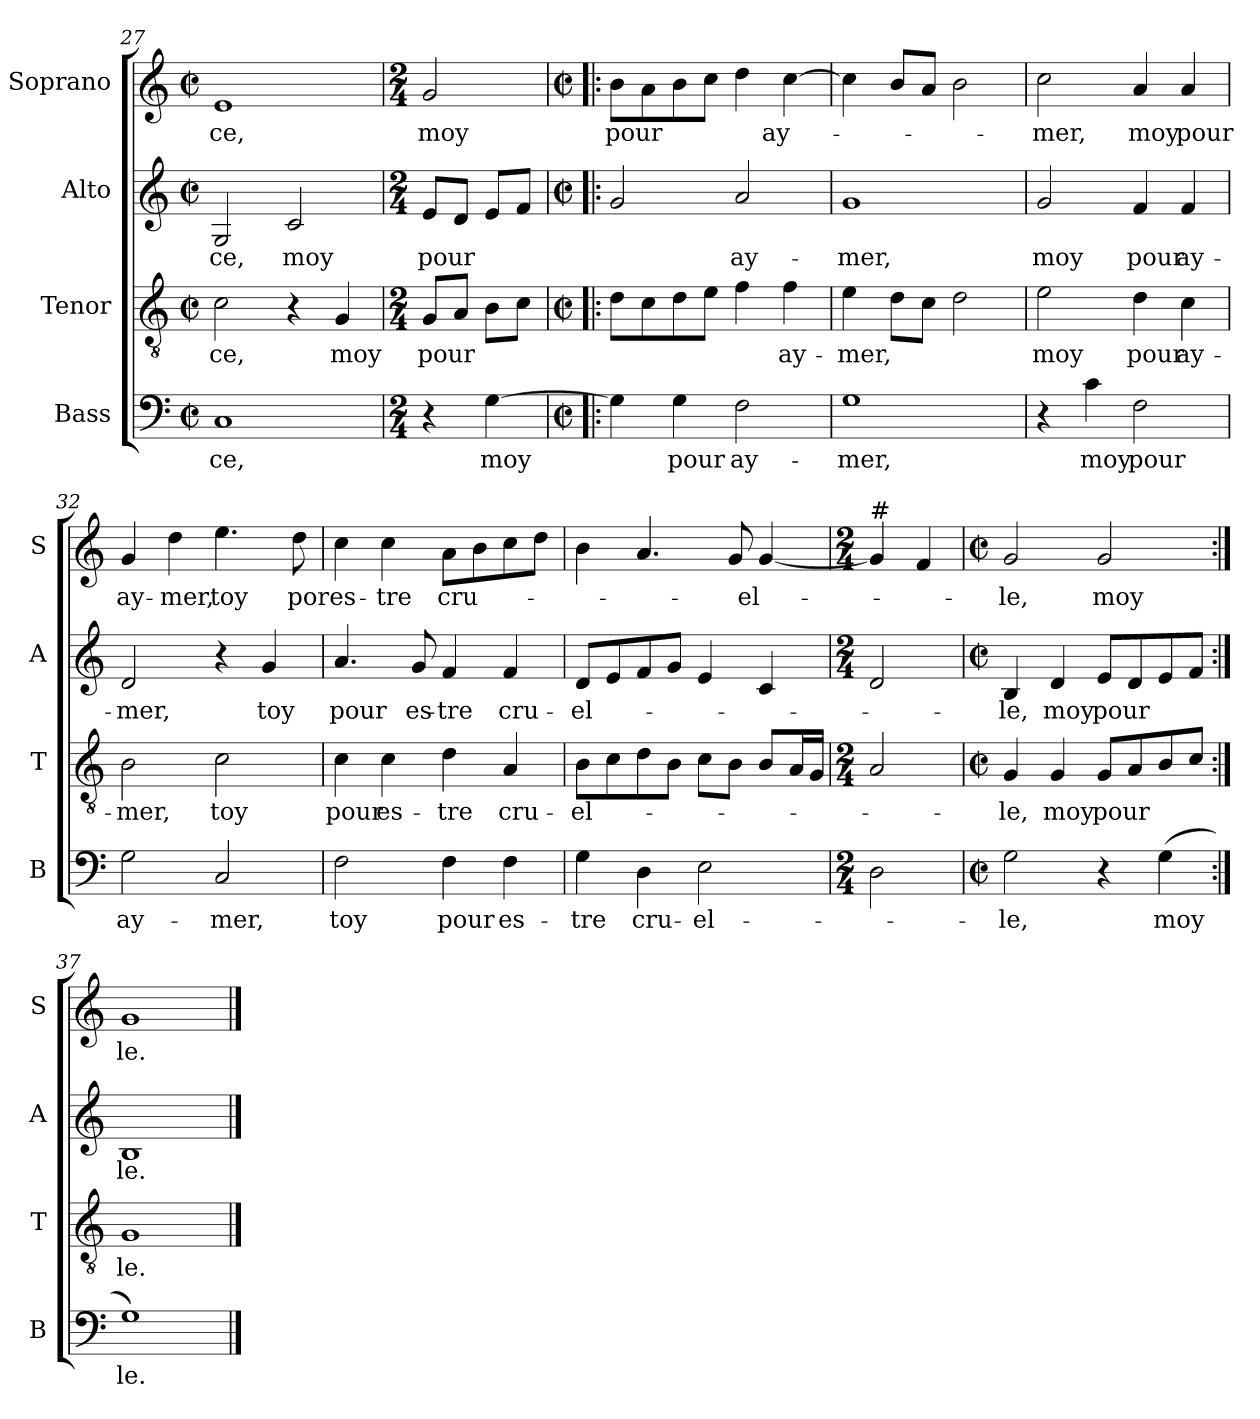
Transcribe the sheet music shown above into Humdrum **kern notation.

**kern	**text	**kern	**text	**kern	**text	**kern	**text
*part4	*part4	*part3	*part3	*part2	*part2	*part1	*part1
*staff4	*staff4	*staff3	*staff3	*staff2	*staff2	*staff1	*staff1
*I"Bass	*	*I"Tenor	*	*I"Alto	*	*I"Soprano	*
*I'B	*	*I'T	*	*I'A	*	*I'S	*
*clefF4	*	*clefGv2	*	*clefG2	*	*clefG2	*
*k[]	*	*k[]	*	*k[]	*	*k[]	*
*C:	*	*C:	*	*C:	*	*C:	*
*M2/2	*	*M2/2	*	*M2/2	*	*M2/2	*
*met(c|)	*	*met(c|)	*	*met(c|)	*	*met(c|)	*
=27	=27	=27	=27	=27	=27	=27	=27
!	!LO:LY:b	!	!LO:LY:b	!	!LO:LY:b	!	!LO:LY:b
1C	-ce,	2c\	-ce,	2G/	-ce,	1e	-ce,
!	!	!	!	!	!LO:LY:b	!	!
.	.	4r	.	2c/	moy	.	.
!	!	!	!LO:LY:b	!	!	!	!
.	.	4G/	moy	.	.	.	.
=28	=28	=28	=28	=28	=28	=28	=28
*M2/4	*	*M2/4	*	*M2/4	*	*M2/4	*
!	!	!	!LO:LY:b	!	!LO:LY:b	!	!LO:LY:b
4r	.	8G/L	pour	8e/L	pour	2g/	moy
.	.	8A/J	.	8d/J	.	.	.
!	!LO:LY:b	!	!	!	!	!	!
[4G\	moy	8B\L	.	8e/L	.	.	.
.	.	8c\J	.	8f/J	.	.	.
=29!|:	=29!|:	=29!|:	=29!|:	=29!|:	=29!|:	=29!|:	=29!|:
*M2/2	*	*M2/2	*	*M2/2	*	*M2/2	*
*met(c|)	*	*met(c|)	*	*met(c|)	*	*met(c|)	*
!	!	!	!	!	!	!	!LO:LY:b
4G\]	.	8d\L	.	2g/	.	8b\L	pour
.	.	8c\	.	.	.	8a\	.
!	!LO:LY:b	!	!	!	!	!	!
4G\	pour	8d\	.	.	.	8b\	.
.	.	8e\J	.	.	.	8cc\J	.
!	!LO:LY:b	!	!	!	!LO:LY:b	!	!
2F\	ay-	4f\	.	2a/	ay-	4dd\	.
!	!	!	!LO:LY:b	!	!	!	!LO:LY:b
.	.	4f\	ay-	.	.	[4cc\	ay-
!!LO:LB:g=z
=30	=30	=30	=30	=30	=30	=30	=30
!	!LO:LY:b	!	!LO:LY:b	!	!LO:LY:b	!	!
1G	-mer,	4e\	-mer,	1g	-mer,	4cc\]	.
.	.	8d\L	.	.	.	8b/L	.
.	.	8c\J	.	.	.	8a/J	.
.	.	2d\	.	.	.	2b\	.
=31	=31	=31	=31	=31	=31	=31	=31
!	!	!	!LO:LY:b	!	!LO:LY:b	!	!LO:LY:b
4r	.	2e\	moy	2g/	moy	2cc\	-mer,
!	!LO:LY:b	!	!	!	!	!	!
4c\	moy	.	.	.	.	.	.
!	!LO:LY:b	!	!LO:LY:b	!	!LO:LY:b	!	!LO:LY:b
2F\	pour	4d\	pour	4f/	pour	4a/	moy
!	!	!	!LO:LY:b	!	!LO:LY:b	!	!LO:LY:b
.	.	4c\	ay-	4f/	ay-	4a/	pour
=32	=32	=32	=32	=32	=32	=32	=32
!	!LO:LY:b	!	!LO:LY:b	!	!LO:LY:b	!	!LO:LY:b
2G\	ay-	2B\	-mer,	2d/	-mer,	4g/	ay-
!	!	!	!	!	!	!	!LO:LY:b
.	.	.	.	.	.	4dd\	-mer,
!	!LO:LY:b	!	!LO:LY:b	!	!	!	!LO:LY:b
2C/	-mer,	2c\	toy	4r	.	4.ee\	toy
!	!	!	!	!	!LO:LY:b	!	!
.	.	.	.	4g/	toy	.	.
!	!	!	!	!	!	!	!LO:LY:b
.	.	.	.	.	.	8dd\	por
=33	=33	=33	=33	=33	=33	=33	=33
!	!LO:LY:b	!	!LO:LY:b	!	!LO:LY:b	!	!LO:LY:b
2F\	toy	4c\	pour	4.a/	pour	4cc\	es-
!	!	!	!LO:LY:b	!	!	!	!LO:LY:b
.	.	4c\	es-	.	.	4cc\	-tre
!	!	!	!	!	!LO:LY:b	!	!
.	.	.	.	8g/	es-	.	.
!	!LO:LY:b	!	!LO:LY:b	!	!LO:LY:b	!	!LO:LY:b
4F\	pour	4d\	-tre	4f/	-tre	8a\L	cru-
.	.	.	.	.	.	8b\	.
!	!LO:LY:b	!	!LO:LY:b	!	!LO:LY:b	!	!
4F\	es-	4A/	cru-	4f/	cru-	8cc\	.
.	.	.	.	.	.	8dd\J	.
!!LO:LB:g=z
=34	=34	=34	=34	=34	=34	=34	=34
!	!LO:LY:b	!	!LO:LY:b	!	!LO:LY:b	!	!
4G\	-tre	8B\L	-el-	8d/L	-el-	4b\	.
.	.	8c\	.	8e/	.	.	.
!	!LO:LY:b	!	!	!	!	!	!
4D\	cru-	8d\	.	8f/	.	4.a/	.
.	.	8B\J	.	8g/J	.	.	.
!	!LO:LY:b	!	!	!	!	!	!
2E\	-el-	8c\L	.	4e/	.	.	.
.	.	8B\J	.	.	.	8g/	.
!	!	!	!	!	!	!	!LO:LY:b
.	.	8B/L	.	4c/	.	[4g/	-el-
.	.	16A/L	.	.	.	.	.
.	.	16G/JJ	.	.	.	.	.
=35	=35	=35	=35	=35	=35	=35	=35
*M2/4	*	*M2/4	*	*M2/4	*	*M2/4	*
!	!	!	!	!	!	!LO:TX:a:t=#	!
2D\	.	2A/	.	2d/	.	4g/]	.
.	.	.	.	.	.	4f/	.
=36	=36	=36	=36	=36	=36	=36	=36
*M2/2	*	*M2/2	*	*M2/2	*	*M2/2	*
*met(c|)	*	*met(c|)	*	*met(c|)	*	*met(c|)	*
!	!LO:LY:b	!	!LO:LY:b	!	!LO:LY:b	!	!LO:LY:b
2G\	-le,	4G/	-le,	4B/	-le,	2g/	-le,
!	!	!	!LO:LY:b	!	!LO:LY:b	!	!
.	.	4G/	moy	4d/	moy	.	.
!	!	!	!LO:LY:b	!	!LO:LY:b	!	!LO:LY:b
4r	.	8G/L	pour	8e/L	pour	2g/	moy
.	.	8A/	.	8d/	.	.	.
!	!LO:LY:b	!	!	!	!	!	!
(>4G\	moy	8B/	.	8e/	.	.	.
.	.	8c/J	.	8f/J	.	.	.
=37:|!	=37:|!	=37:|!	=37:|!	=37:|!	=37:|!	=37:|!	=37:|!
!	!LO:LY:b	!	!LO:LY:b	!	!LO:LY:b	!	!LO:LY:b
1G)	le.	1G	le.	1B	le.	1g	le.
==	==	==	==	==	==	==	==
*-	*-	*-	*-	*-	*-	*-	*-
